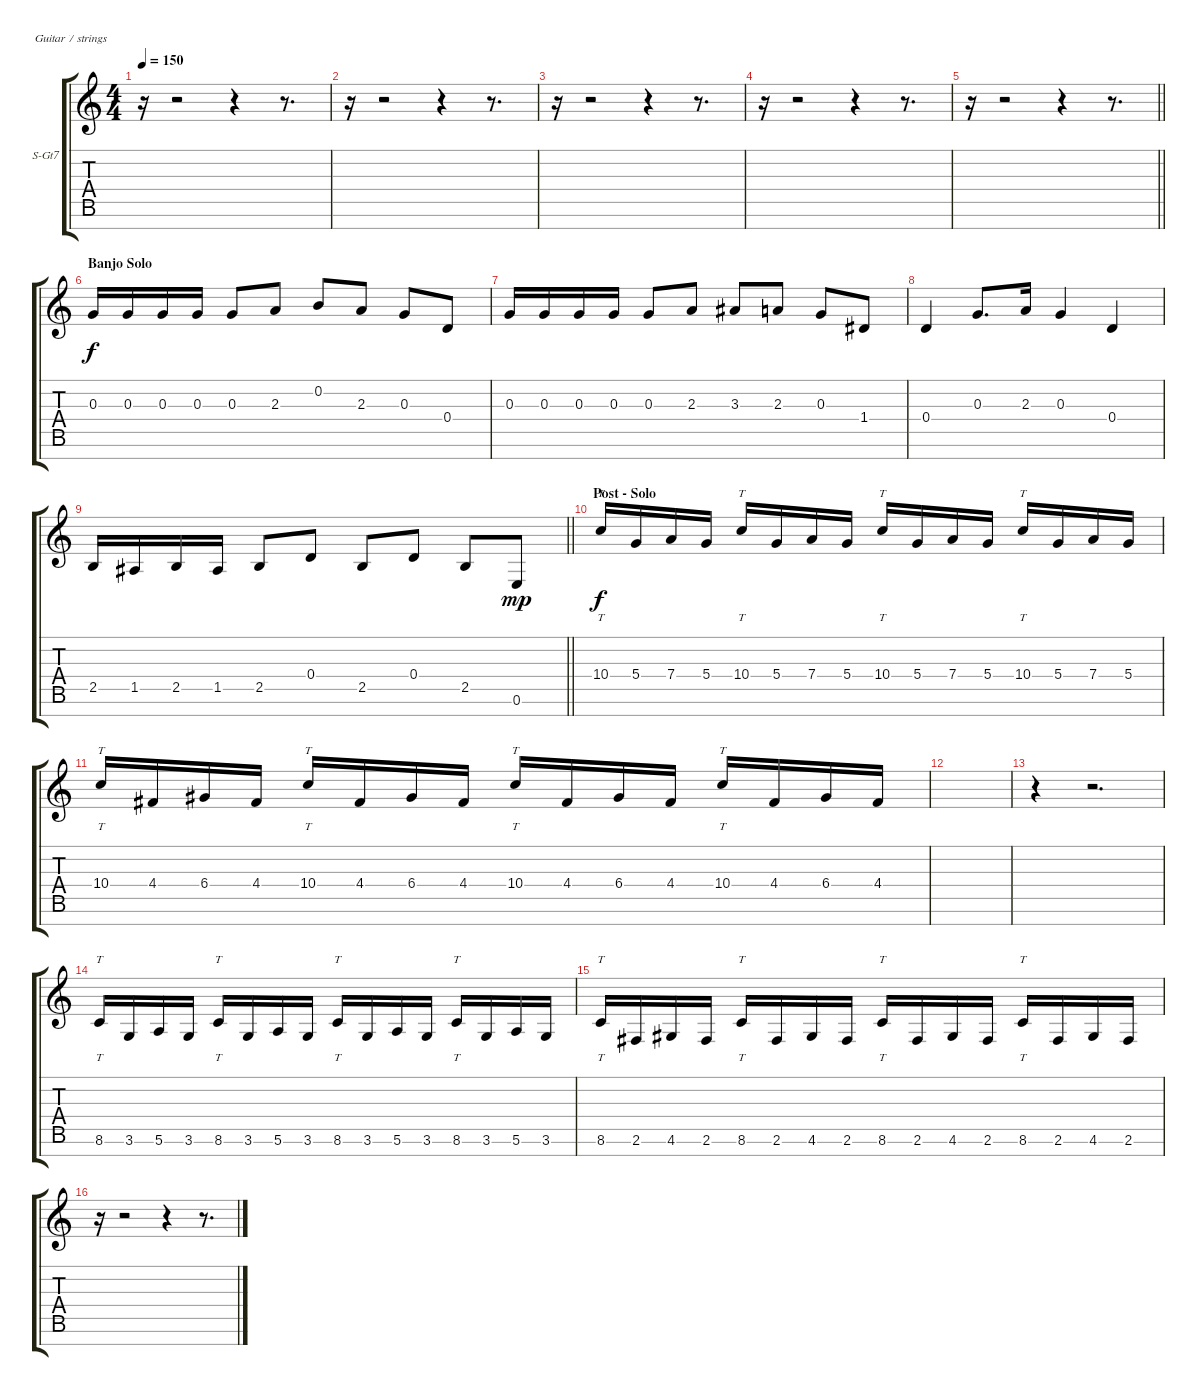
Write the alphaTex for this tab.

\bracketExtendMode groupsimilarinstruments
\firstSystemTrackNameOrientation horizontal
\otherSystemsTrackNameOrientation horizontal
\track ("Banjo (Banjo)" "S-Gt7") {instrument banjo}
\staff {score tabs}
\tuning (E4 B3 G3 D3 A2 E2 B1)
\displaytranspose 12
\ts (4 4)
\tempo 150
\clef g2
\ks c
r.16{dy f} r.2 r.4 r.8{d} |
r.16 r.2 r.4 r.8{d} |
r.16 r.2 r.4 r.8{d} |
r.16 r.2 r.4 r.8{d} |
\barLineRight lightlight
r.16 r.2 r.4 r.8{d} |
\section ("" "Banjo Solo")
0.3.16 0.3.16 0.3.16 0.3.16 0.3.8 2.3.8 0.2.8 2.3.8 0.3.8 0.4.8 |
0.3.16 0.3.16 0.3.16 0.3.16 0.3.8 2.3.8 3.3.8 2.3.8 0.3.8 1.4.8 |
0.4.4 0.3.8{d} 2.3.16 0.3.4 0.4.4 |
\barLineRight lightlight
2.5.16 1.5.16 2.5.16 1.5.16 2.5.8 0.4.8 2.5.8 0.4.8 2.5.8 0.6.8{dy mp} |
\section ("" "Post - Solo")
10.4.16{tt dy f} 5.4.16 7.4.16 5.4.16 10.4.16{tt} 5.4.16 7.4.16 5.4.16 10.4.16{tt} 5.4.16 7.4.16 5.4.16 10.4.16{tt} 5.4.16 7.4.16 5.4.16 |
10.4.16{tt} 4.4.16 6.4.16 4.4.16 10.4.16{tt} 4.4.16 6.4.16 4.4.16 10.4.16{tt} 4.4.16 6.4.16 4.4.16 10.4.16{tt} 4.4.16 6.4.16 4.4.16 |
|
r.4 r.2{d} |
8.6.16{tt} 3.6.16 5.6.16 3.6.16 8.6.16{tt} 3.6.16 5.6.16 3.6.16 8.6.16{tt} 3.6.16 5.6.16 3.6.16 8.6.16{tt} 3.6.16 5.6.16 3.6.16 |
8.6.16{tt} 2.6.16 4.6.16 2.6.16 8.6.16{tt} 2.6.16 4.6.16 2.6.16 8.6.16{tt} 2.6.16 4.6.16 2.6.16 8.6.16{tt} 2.6.16 4.6.16 2.6.16 |
r.16 r.2 r.4 r.8{d}
